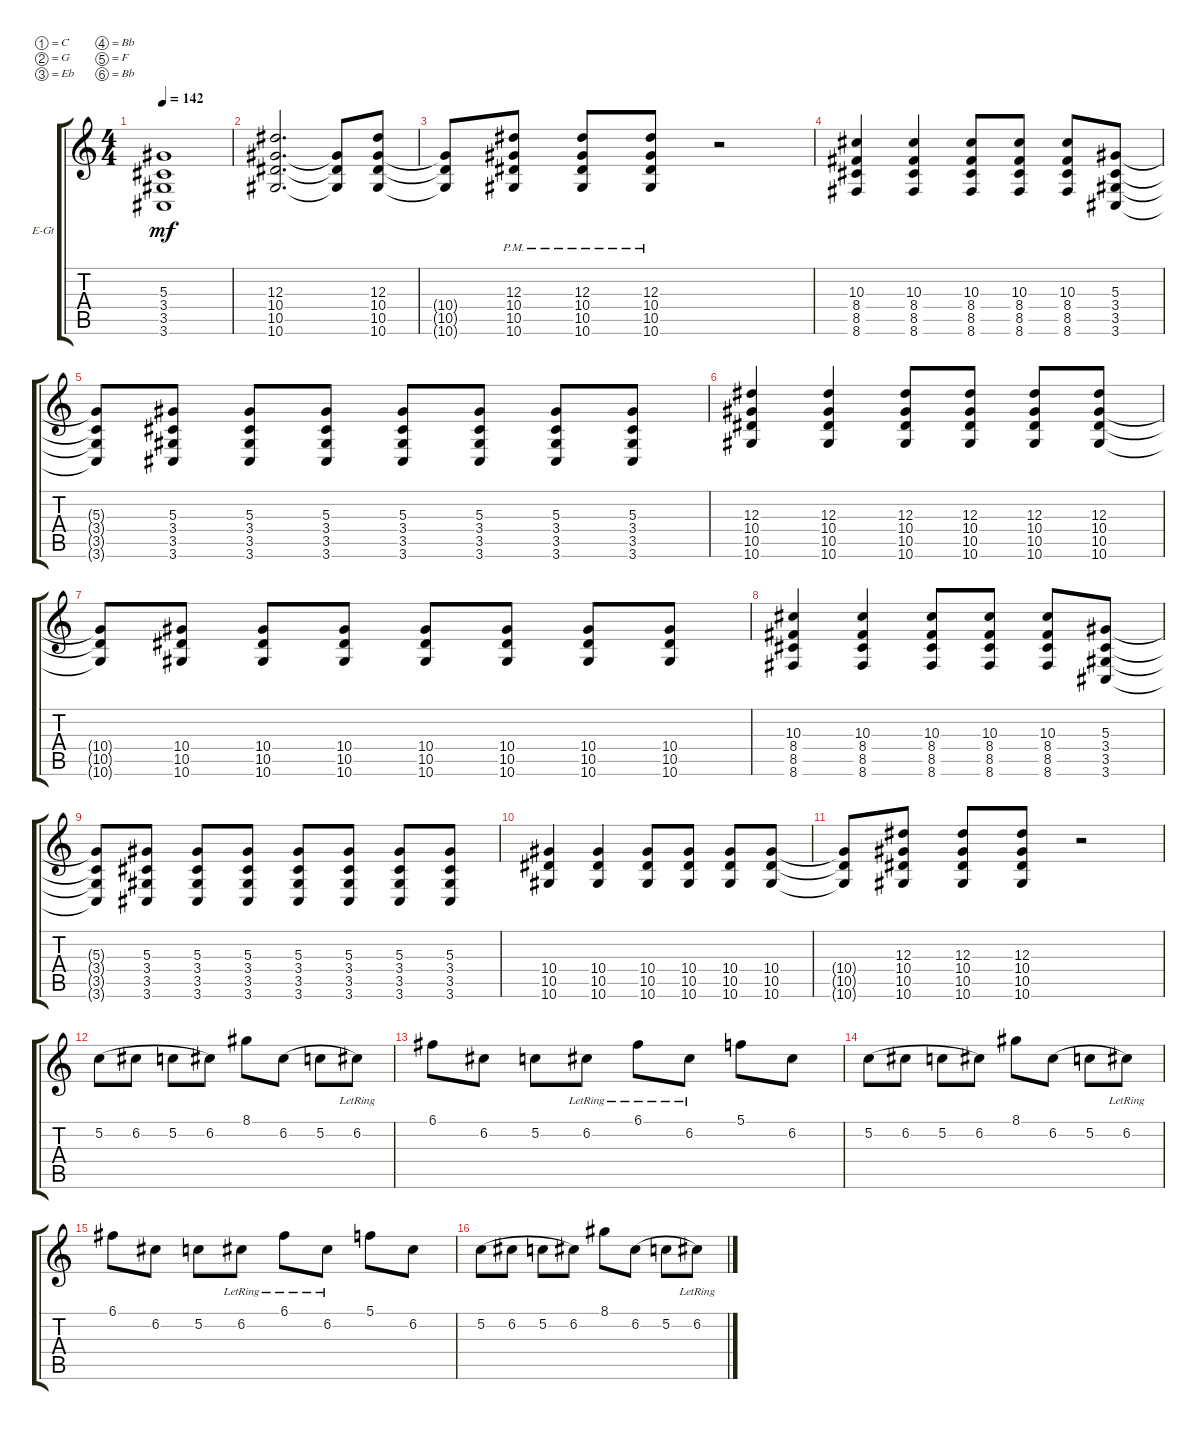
\defaultSystemsLayout 4
\bracketExtendMode groupsimilarinstruments
\firstSystemTrackNameOrientation horizontal
\otherSystemsTrackNameOrientation horizontal
\track ("Guitar 2" "E-Gt") {instrument distortionguitar}
\staff {score tabs}
\tuning (C4 G3 Eb3 Bb2 F2 Bb1)
\ts (4 4)
\tempo 142
\clef g2
\scale
0.333333
\ks c
(3.4{t} 3.5{t} 3.6{t} 5.3{t}).1{dy mf} |
\scale
0.333333 (10.6 10.5 10.4 12.3).2{d} (10.4{t} 10.5{t} 10.6{t}).8 (10.6 10.5 10.4 12.3).8 |
\scale
0.333333 (10.6{t} 10.5{t} 10.4{t}).8 (10.4{pm} 10.5{pm} 10.6{pm} 12.3{pm}).8 (10.6{pm} 10.5{pm} 10.4{pm} 12.3{pm}).8 (10.6{pm} 10.5{pm} 10.4{pm} 12.3{pm}).8 r.2 |
\scale
0.333333 (8.4 8.5 8.6 10.3).4 (8.6 8.5 8.4 10.3).4 (8.4 8.5 8.6 10.3).8 (8.6 8.5 8.4 10.3).8 (8.4 8.5 8.6 10.3).8 (3.6 3.5 3.4 5.3).8 |
\scale
0.333333 (3.4{t} 3.5{t} 3.6{t} 5.3{t}).8 (3.4 3.5 3.6 5.3).8 (3.6 3.5 3.4 5.3).8 (3.6 3.5 3.4 5.3).8 (3.6 3.5 3.4 5.3).8 (3.6 3.5 3.4 5.3).8 (3.6 3.5 3.4 5.3).8 (3.6 3.5 3.4 5.3).8 |
\scale
0.333333 (10.4 10.5 10.6 12.3).4 (10.6 10.5 10.4 12.3).4 (10.4 10.5 10.6 12.3).8 (10.4 10.5 10.6 12.3).8 (10.4 10.5 10.6 12.3).8 (10.4 10.5 10.6 12.3).8 |
\scale
0.333333 (10.5{t} 10.6{t} 10.4{t}).8 (10.4 10.5 10.6).8 (10.4 10.5 10.6).8 (10.4 10.5 10.6).8 (10.4 10.5 10.6).8 (10.4 10.5 10.6).8 (10.4 10.5 10.6).8 (10.4 10.5 10.6).8 |
\scale
0.333333 (8.4 8.5 8.6 10.3).4 (8.6 8.5 8.4 10.3).4 (8.4 8.5 8.6 10.3).8 (8.6 8.5 8.4 10.3).8 (8.4 8.5 8.6 10.3).8 (3.6 3.5 3.4 5.3).8 |
\scale
0.333333 (3.4{t} 3.5{t} 3.6{t} 5.3{t}).8 (3.4 3.5 3.6 5.3).8 (3.6 3.5 3.4 5.3).8 (3.6 3.5 3.4 5.3).8 (3.6 3.5 3.4 5.3).8 (3.6 3.5 3.4 5.3).8 (3.6 3.5 3.4 5.3).8 (3.6 3.5 3.4 5.3).8 |
\scale
0.333333 (10.4 10.5 10.6).4 (10.6 10.5 10.4).4 (10.4 10.5 10.6).8 (10.4 10.5 10.6).8 (10.4 10.5 10.6).8 (10.4 10.5 10.6).8 |
\scale
0.333333 (10.5{t} 10.6{t} 10.4{t}).8 (10.4 10.5 10.6 12.3).8 (10.4 10.5 10.6 12.3).8 (10.4 10.5 10.6 12.3).8 r.2 |
\scale
0.333333 5.2.8{legatoorigin} 6.2.8{legatoorigin} 5.2.8{legatoorigin} 6.2.8 8.1.8 6.2.8{legatoorigin} 5.2.8{legatoorigin} 6.2{lr}.8 |
\scale
0.333333 6.1.8 6.2.8 5.2.8 6.2{lr}.8 6.1{lr}.8 6.2{lr}.8 5.1.8 6.2.8 |
\scale
0.333333 5.2.8{legatoorigin} 6.2.8{legatoorigin} 5.2.8{legatoorigin} 6.2.8 8.1.8 6.2.8{legatoorigin} 5.2.8{legatoorigin} 6.2{lr}.8 |
\scale
0.333333 6.1.8 6.2.8 5.2.8 6.2{lr}.8 6.1{lr}.8 6.2{lr}.8 5.1.8 6.2.8 |
\scale
0.333333 5.2.8{legatoorigin} 6.2.8{legatoorigin} 5.2.8{legatoorigin} 6.2.8 8.1.8 6.2.8{legatoorigin} 5.2.8{legatoorigin} 6.2{lr}.8
